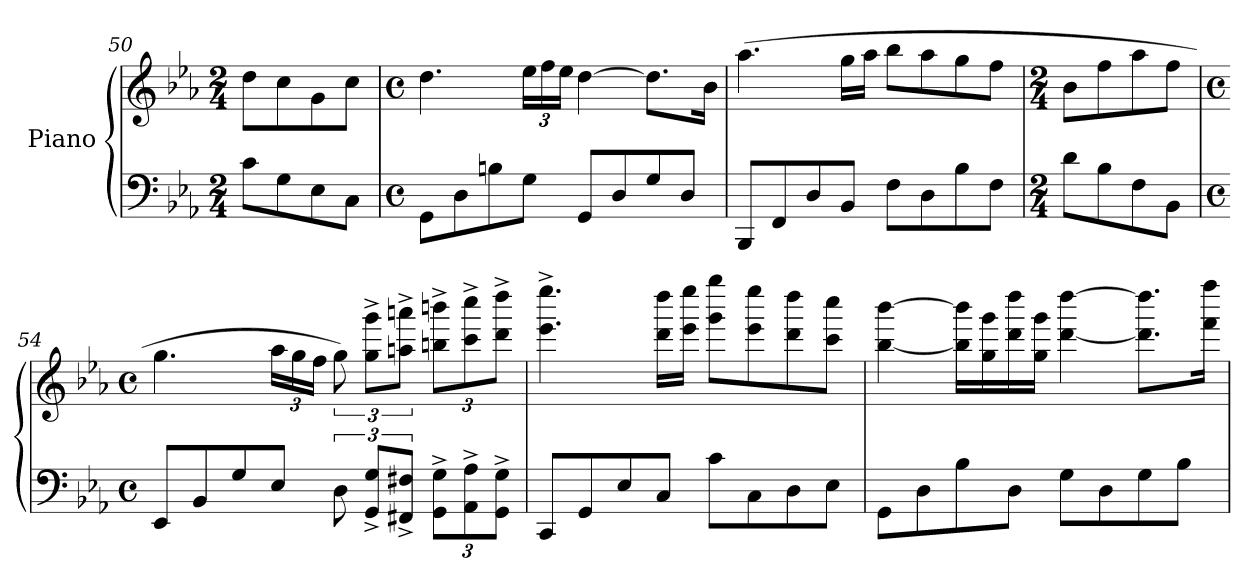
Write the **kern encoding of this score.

**kern	**kern
*part1	*part1
*staff2	*staff1
*I"Piano	*
!!LO:LB:g=z
*clefF4	*clefG2
*k[b-e-a-]	*k[b-e-a-]
*c:	*c:
*M2/4	*M2/4
=50	=50
8c\L	8dd\L
8G\	8cc\
8E-\	8g\
8C\J	8cc\J
=51	=51
*M4/4	*M4/4
*met(c)	*met(c)
8GG\L	4.dd\
8D\	.
8Bn\	.
*	*Xbrackettup
8G\J	24ee-\LL
.	24ff\
.	24ee-\JJ
8GG/L	[4dd\
8D/	.
8G/	8.dd\L]
8D/J	.
.	16b-\Jk
=52	=52
8BBB-/L	(>4.aa-\
8FF/	.
8D/	.
8BB-/J	16gg\LL
.	16aa-\JJ
8F\L	8bb-\L
8D\	8aa-\
8B-\	8gg\
8F\J	8ff\J
=53	=53
*M2/4	*M2/4
8d\L	8b-\L
8B-\	8ff\
8F\	8aa-\
8BB-\J	8ff\J
!!LO:LB:g=z
=54	=54
*M4/4	*M4/4
*met(c)	*met(c)
8EE-/L	4.gg\
8BB-/	.
8G/	.
8E-/J	24aa-\LL
.	24gg\
.	24ff\JJ
*	*brackettup
12D\	12gg\)
12GG/^ 12G/^L	12gg\^ 12ggg\^L
12FF#X/^ 12F#X/^J	12aan\^ 12aaan\^J
*Xbrackettup	*Xbrackettup
12GG\^ 12G\^L	12bbn\^ 12bbbn\^L
12AA-\^ 12A-\^	12ccc\^ 12cccc\^
12GG\^ 12G\^J	12ddd\^ 12dddd\^J
=55	=55
8CC/L	4.eee-\^ 4.eeee-\^
8GG/	.
8E-/	.
8C/J	16ddd\ 16dddd\LL
.	16eee-\ 16eeee-\JJ
8c\L	8ggg\ 8gggg\L
8C\	8eee-\ 8eeee-\
8D\	8ddd\ 8dddd\
8E-\J	8ccc\ 8cccc\J
=56	=56
8GG\L	[4bb-\ [4bbb-\
8D\	.
8B-\	16bb-\] 16bbb-\]LL
.	16gg\ 16ggg\
8D\J	16ddd\ 16dddd\
.	16gg\ 16ggg\JJ
8G\L	[4ddd\ [4dddd\
8D\	.
8G\	8.ddd\] 8.dddd\]L
8B-\J	.
.	16fff\ 16ffff\Jk
=	=
*-	*-
